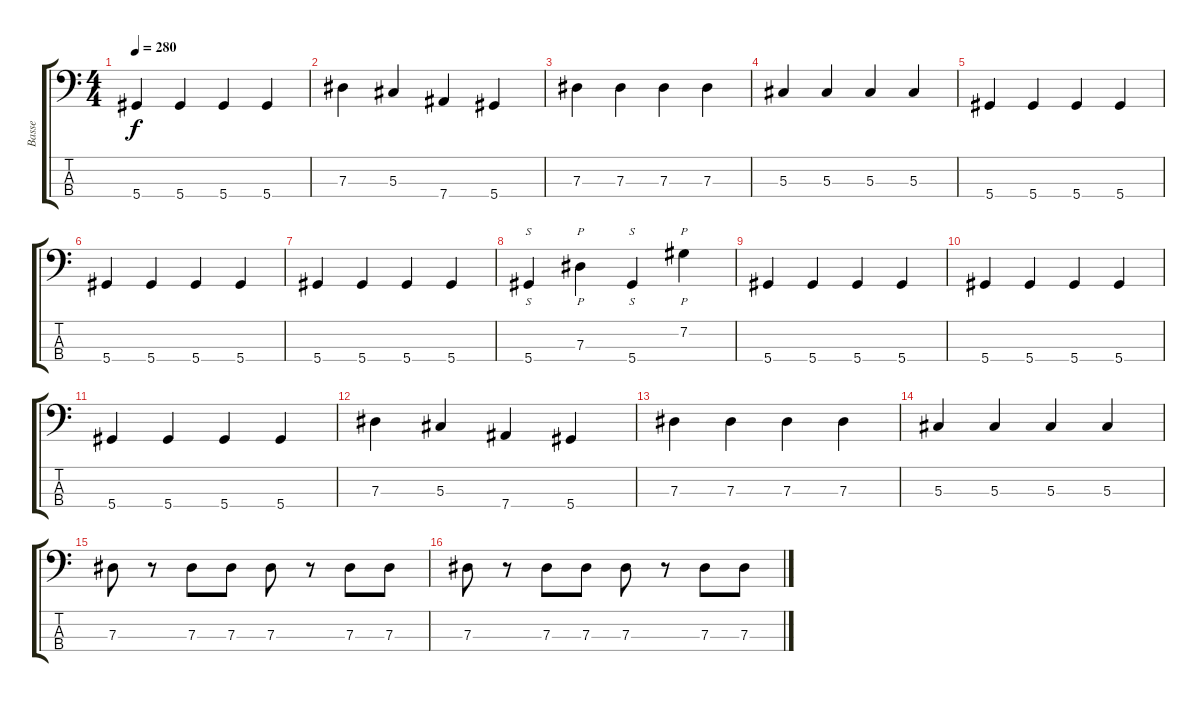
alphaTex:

\track ("Basse" "Basse") {instrument electricbassfinger}
\staff {score tabs}
\tuning (Gb2 Db2 Ab1 Eb1) {hide}
\ts (4 4)
\tempo 280
\clef f4
\ks c
5.4.4{dy f} 5.4.4 5.4.4 5.4.4 |
7.3.4 5.3.4 7.4.4 5.4.4 |
7.3.4 7.3.4 7.3.4 7.3.4 |
5.3.4 5.3.4 5.3.4 5.3.4 |
5.4.4 5.4.4 5.4.4 5.4.4 |
5.4.4 5.4.4 5.4.4 5.4.4 |
5.4.4 5.4.4 5.4.4 5.4.4 |
5.4.4{s} 7.3.4{p} 5.4.4{s} 7.2.4{p} |
5.4.4 5.4.4 5.4.4 5.4.4 |
5.4.4 5.4.4 5.4.4 5.4.4 |
5.4.4 5.4.4 5.4.4 5.4.4 |
7.3.4 5.3.4 7.4.4 5.4.4 |
7.3.4 7.3.4 7.3.4 7.3.4 |
5.3.4 5.3.4 5.3.4 5.3.4 |
7.3.8 r.8 7.3.8 7.3.8 7.3.8 r.8 7.3.8 7.3.8 |
7.3.8 r.8 7.3.8 7.3.8 7.3.8 r.8 7.3.8 7.3.8
